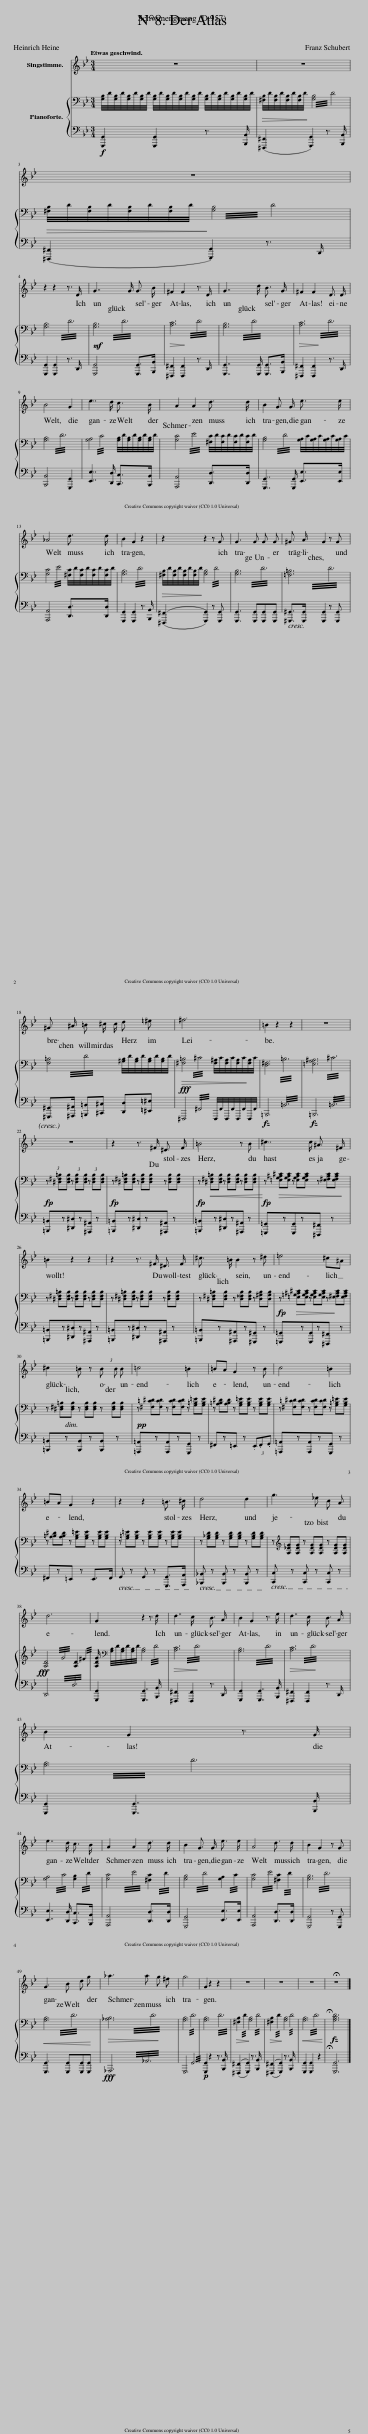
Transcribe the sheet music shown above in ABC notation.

X:1
%%score 1 { 2 | 3 }
L:1/8
Q:1/4=90
M:3/4
I:linebreak $
K:Gmin
V:1 treble
V:2 bass
V:3 bass
V:1
 z6 | z6 |$ z6 |$ z2 z2 z3/2!mf! D/ | G7/2 G/ G3/2 B/ | %5
 ^F2 F2 z3/2 D/ | G7/2 d/ B3/2 G/ | ^F2 F2 D3/2 D/ |$ B4 G2 | e7/2 d/ c3/2 B/ | %10
 A2 A2 d3/2 d/ | B2 G3/2 G/ e3/2 e/ |$ _A4 d3/2 d/ | B2 G2 z2 | z2 z2 z G | %15
 G3 G G G | ^G3/2 A/ G2 z G |$ ^G3/2 ^A/ =B ^c/ c/ d ^e | ^f6 |!f! =B2 z2 z2 | %20
 z6 |$ z6 | z2 z3/2!mp! ^F/ ^D3/2 F/ |!mf! =B4 z!mp! B |!mf! ^c7/2 c/!mp! ^A3/2 ^F/ |$ %25
 =B2 z2 z2 | z2 z3/2 ^F/ ^D3/2 F/ | ^c3/2 =B/ B2 z ^d |!mf! =e4!mp!!>(! ^c^A |$ ^c2 =B z (3B B B!>)! | %30
!p! =c4 =B2 | =BA G2 z B | c4 =B2 |$ =BA G2 z2 | z2 z2 =B3/2 ^c/ | %35
 d4 d2 | g3 _e c A |$ d6 |!f! G2 z2 z3/2!mf! d/ | d7/2 c/ B3/2 A/ | %40
 B2 G2 z3/2 e/ | d7/2 c/ B3/2 A/ |$ B2 G2 z3/2 G/ |$ e7/2 d/ c3/2 B/ | A2 A2 d3/2 d/ | %45
 B2 G3/2 G/ e3/2 e/ | A4 d3/2 d/ | B2 G2 z[Q:1/4=90] G |$[Q:1/4=88] G3[Q:1/4=84] B[Q:1/4=82] d[Q:1/4=81] g |[Q:1/4=80] _a3[Q:1/4=75] a[Q:1/4=74] g[Q:1/4=72] ^f | %50
[Q:1/4=71] g6[Q:1/4=67] |[Q:1/4=62] G2[Q:1/4=90] z2 z2 | z6 | z6 | z6 | %55
 !fermata!z6 |] %56
V:2
 [G,B,]/4D/4[G,B,]/4D/4[G,B,]/4D/4[G,B,]/4D/4 [G,B,]/4D/4[G,B,]/4D/4[G,B,]/4D/4[G,B,]/4D/4 [G,B,]/4D/4[G,B,]/4D/4[G,B,]/4D/4[G,B,]/4D/4 |!>(! [^F,B,]/4D/4[F,B,]/4D/4[F,B,]/4D/4[F,B,]/4D/4!>)!!mp! !///-![G,B,]2 D2 |$!f!!>(! [^F,B,]/4D/4[F,B,]/4D/4[F,B,]/4D/4[F,B,]/4D/4!>)!!mp! !///-![G,B,]2 D2 |$ !///-![G,B,]3 D3 | !///-![G,B,]3 D3 | %5
!mf!!>(! !///-![A,C]3!p! D3!>)! | !///-![G,B,]3 D3 |!mf!!>(! !///-![A,C]3!p! D3!>)! |$ !///-![G,B,]3 D3 | !///-![G,A,]2 C2 [G,B,]/4D/4[G,B,]/4D/4[G,B,]/4D/4[G,B,]/4D/4 | %10
 !///-![G,C]2 E2 [^F,C]/4D/4[F,C]/4D/4[F,C]/4D/4[F,C]/4D/4 | !///-![G,B,]2 D2 [G,A,]/4C/4[G,A,]/4C/4[G,A,]/4C/4[G,A,]/4C/4 |$ !///-![G,C]2 E2 [^F,C]/4D/4[F,C]/4D/4[F,C]/4D/4[F,C]/4D/4 | !///-![G,B,]3 D3 |!mf!!>(! [^F,B,]/4D/4[F,B,]/4D/4[F,B,]/4D/4[F,B,]/4D/4!>)! !///-![G,B,]2!p! D2 | %15
 !///-![G,B,]3 D3 | !///-![=F,=B,]3 D3 |$ !///-![F,=B,]2 D2 [^G,B,]/4D/4[G,B,]/4D/4[G,B,]/4D/4[G,B,]/4D/4 |!>(! !///-![^F,=B,]2 ^C2 [F,^A,]/4C/4[F,A,]/4C/4[F,A,]/4C/4[F,A,]/4C/4!>)! |!f! !///-![D,^F,]3 =B,3 | %20
 !///-![=E,G,^A,]3 ^C3 |$ (3z!p! [^D,^F,=B,][D,F,B,] (3z [D,F,B,][D,F,B,] (3z [D,F,B,][D,F,B,] | (3z!p! [^D,^F,=B,][D,F,B,] (3z [D,F,B,][D,F,B,] (3z [D,F,B,][D,F,B,] | (3z!p!!<(! [^D,^F,=B,][D,F,B,] (3z [D,F,B,][D,F,B,] (3z [D,F,B,][D,F,B,]!<)! |!f! (3z!mf!!>(! [=E,G,^A,^C][E,G,A,C] (3z [E,G,A,C][E,G,A,C] (3z [E,^F,A,C][E,F,A,C]!>)! |$ %25
 (3z [^D,^F,=B,][D,F,B,] (3z [D,F,B,][D,F,B,] (3z [D,F,B,][D,F,B,] | (3z [^D,^F,=B,][D,F,B,] (3z [D,F,B,][D,F,B,] (3z [D,F,B,][D,F,B,] | (3z [^D,^F,=B,][D,F,B,] (3z [D,^^F,B,][D,F,B,] (3z [D,^G,B,][D,G,B,] | (3z!p!!>(! [=E,=G,^A,^C][E,G,A,C] (3z [E,G,A,C][E,G,A,C] (3z!>)! [E,^F,A,C][E,F,A,C] |$ (3z [^D,^F,=B,][D,F,B,] (3z [D,F,B,][D,F,B,] (3z [D,F,B,][D,F,B,] | %30
 (3z [^F,=C^D][F,CD] (3z [F,CD][F,CD] (3z [G,=B,=E][G,B,E] | (3z [A,=B,^D][A,B,D] (3z [G,B,=E][G,B,E] (3z [G,B,E][G,B,E] | (3z [^F,=C^D][F,CD] (3z [F,CD][F,CD] (3z [G,=B,=E][G,B,E] |$ (3z [A,=B,^D][A,B,D] (3z [G,B,=E][G,B,E] (3z [G,B,E][G,B,E] | (3z [G,=B,=E][G,B,E] (3z [G,B,E][G,B,E] (3z [G,B,E][G,B,E] | %35
 (3z [G,_B,D][G,B,D] (3z [G,B,D][G,B,D] (3z [G,B,D][G,B,D] | (3z[K:treble] [A,_EG][A,EG] (3z [A,EG][A,EG] (3z [A,EG][A,EG] |$ !///-![A,D]2 G2 !///-![A,D] ^F | [A,DG]/[K:bass]!mf! [G,B,]/4D/4[G,B,]/4D/4[G,B,]/4D/4 !///-![G,B,]2 D2 |!>(! !///-![A,C]3!p! D3!>)! | %40
 !///-![G,B,]3 D3 |!mf!!>(! !///-![A,C]3!p! D3!>)! |$ !///-![G,B,]3 D3 |$ !///-![G,A,]2 C2 !///-![G,B,] D | !///-![G,C]2 E2 !///-![^F,C] D | %45
 !///-![G,B,]2 D2 !///-![G,A,] C | !///-![G,C]2 E2 !///-![^F,C] D | !///-![G,B,]3 D3 |$!mf! !///-![G,B,]3 D3 |!>(! !///-![_A,B,]3 D3 | %50
 !///-![G,B,]3 D3 | !///-![G,B,]3!>)! D3 |!p!!>(! !///-![^F,B,] D!pp! !///-![G,B,]2!>)! D2 |!p!!>(! !///-![^F,B,] D!pp! !///-![G,B,]2!>)! D2 |!pp!!<(! !///-![G,B,]3!p! D3!<)! | %55
!f! !fermata![G,B,D]6 |] %56
V:3
!f! [G,,,G,,]2 [G,,,G,,]2 z3/2 [B,,,B,,]/ | ([^F,,,^F,,]2 [G,,,G,,]2) z3/2 [B,,,B,,]/ |$ ([^F,,,^F,,]2 [G,,,G,,]2) z3/2 D,,/ |$ [G,,,G,,]2 [G,,,G,,]2 z3/2 D,,/ |!mf! [G,,,G,,]4 [G,,,G,,]>[B,,,B,,] | %5
 [^F,,,^F,,]2 [F,,,F,,]2 z3/2 D,,/ | [G,,,G,,]7/2 [G,,,G,,]/ [G,,,G,,]>[B,,,B,,] | [^F,,,^F,,]2 [F,,,F,,]2 z3/2 D,,/ |$ [B,,,B,,]4 [G,,,G,,]2 | [E,,E,]7/2 [D,,D,]/ [C,,C,]>[B,,,B,,] | %10
 [A,,,A,,]4 [D,,D,]>[D,,D,] | [G,,,G,,]7/2 [G,,,G,,]/ [E,,E,]>[E,,E,] |$ [A,,,A,,]4 [D,,D,]>[D,,D,] | [G,,,G,,]2 [G,,,G,,]2 z3/2 [B,,,B,,]/ | (([^F,,,^F,,]2 [G,,,G,,]2)) z [G,,,G,,] | %15
 [G,,,G,,]3 [G,,,G,,][G,,,G,,][G,,,G,,] | [^G,,,^G,,]>[G,,,G,,] [G,,,G,,]2 z [G,,,G,,] |$ [^G,,,^G,,]>[^A,,,^A,,] [=B,,,=B,,][^C,,^C,] [D,,D,][^E,,^E,] |!fff! !///-!^F,,,2 ^F,,2 F,,,/4F,,/4F,,,/4F,,/4F,,,/4F,,/4F,,,/4F,,/4 | !///-!=B,,,3 =B,,3 | %20
 !///-!=B,,,3 =B,,3 |$!f! [=B,,,=B,,]z[^D,,^D,]z[^A,,,^A,,] z |!f! [=B,,,=B,,]z[^D,,^D,]z[^A,,,^A,,] z |!f! [=B,,,=B,,]z[^D,,^D,]z[^A,,,^A,,] z | [=G,,,=G,,]z[G,,,G,,]z[^F,,,^F,,] z |$ %25
!p! [=B,,,=B,,]z[^D,,^D,]z[^A,,,^A,,] z | [=B,,,=B,,]z[^D,,^D,]z[^A,,,^A,,] z | [=B,,,=B,,]z[^A,,,^A,,]z[^G,,,^G,,] z |!f! [=G,,,=G,,]z[G,,,G,,]z[^F,,,^F,,] z |$ [=B,,,=B,,]z[B,,,B,,]z[B,,,B,,] z | %30
!pp! [=A,,,=A,,]z[A,,,A,,]z[G,,,G,,] z | ^F,,z=E,, z (3.E,,.F,,.G,, | [=A,,,=A,,]z[A,,,A,,]z[G,,,G,,] z |$ ^F,,z=E,, z E,,>F,, | G,, z G,, z [G,,,G,,]>[A,,,A,,] | %35
!mp! [_B,,,_B,,] z [B,,,B,,] z [B,,,B,,] z |!f! [C,,C,] z [C,,C,] z [C,,C,] z |$!fff! !///-!D,,3 D,3 | [G,,,G,,]2 [G,,,G,,]7/2 [B,,,B,,]/ | [^F,,,^F,,]2 [F,,,F,,]2 z3/2 D,,/ | %40
 [G,,,G,,]2 [G,,,G,,]7/2 [B,,,B,,]/ | [^F,,,^F,,]2 [F,,,F,,]2 z3/2 D,,/ |$ [G,,,G,,]2 [G,,,G,,]7/2 [B,,,B,,]/ |$ [E,,E,]7/2 [D,,D,]/ [C,,C,]>[B,,,B,,] | [A,,,A,,]4 [D,,D,]>[D,,D,] | %45
 [G,,,G,,]4 [E,,E,]>[E,,E,] | [A,,,A,,]4 [D,,D,]>[D,,D,] | [G,,,G,,]4 z [G,,,G,,] |$!<(! [G,,,G,,]3 [G,,,G,,][G,,,G,,][G,,,G,,]!<)! |!fff! !///-!_A,,,3 _A,,3 | %50
 !///-!G,,,3 G,,3 |!p! [G,,,G,,]2 z2 z3/2 [B,,,B,,]/ | (([^F,,,^F,,]2 [G,,,G,,]2)) z3/2 [B,,,B,,]/ | (([^F,,,^F,,]2 [G,,,G,,]2)) z3/2 [B,,,B,,]/ | [G,,,G,,]2 [G,,,G,,]2 z2 | %55
 !fermata![G,,,G,,]6 |] %56
